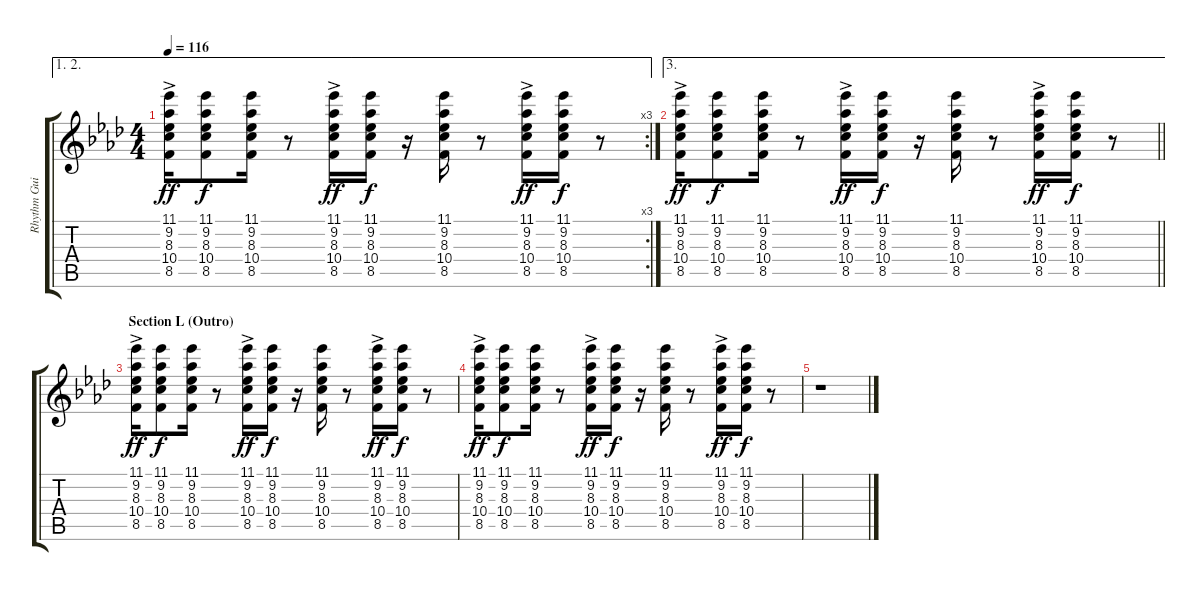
\track ("Rhythm Guitar" "Rhythm Gui") {instrument electricguitarclean}
\staff {score tabs}
\tuning (E4 B3 G3 D3 A2 E2) {hide}
\ae (1 2)
\rc 3
\ts (4 4)
\tempo 116
\clef g2
\ks ab
(11.1{ac} 9.2{ac} 8.3{ac} 10.4{ac} 8.5{ac}).16{dy ff} (11.1 9.2 8.3 10.4 8.5).8{dy f} (11.1 9.2 8.3 10.4 8.5).16 r.8 (11.1{ac} 9.2{ac} 8.3{ac} 10.4{ac} 8.5{ac}).16{dy ff} (11.1 9.2 8.3 10.4 8.5).16{dy f} r.16 (11.1 9.2 8.3 10.4 8.5).16 r.8 (11.1{ac} 9.2{ac} 8.3{ac} 10.4{ac} 8.5{ac}).16{dy ff} (11.1 9.2 8.3 10.4 8.5).16{dy f} r.8 |
\ae 3
\barLineRight lightlight
(11.1{ac} 9.2{ac} 8.3{ac} 10.4{ac} 8.5{ac}).16{dy ff} (11.1 9.2 8.3 10.4 8.5).8{dy f} (11.1 9.2 8.3 10.4 8.5).16 r.8 (11.1{ac} 9.2{ac} 8.3{ac} 10.4{ac} 8.5{ac}).16{dy ff} (11.1 9.2 8.3 10.4 8.5).16{dy f} r.16 (11.1 9.2 8.3 10.4 8.5).16 r.8 (11.1{ac} 9.2{ac} 8.3{ac} 10.4{ac} 8.5{ac}).16{dy ff} (11.1 9.2 8.3 10.4 8.5).16{dy f} r.8 |
\section ("" "Section L (Outro)")
(11.1{ac} 9.2{ac} 8.3{ac} 10.4{ac} 8.5{ac}).16{dy ff} (11.1 9.2 8.3 10.4 8.5).8{dy f} (11.1 9.2 8.3 10.4 8.5).16 r.8 (11.1{ac} 9.2{ac} 8.3{ac} 10.4{ac} 8.5{ac}).16{dy ff} (11.1 9.2 8.3 10.4 8.5).16{dy f} r.16 (11.1 9.2 8.3 10.4 8.5).16 r.8 (11.1{ac} 9.2{ac} 8.3{ac} 10.4{ac} 8.5{ac}).16{dy ff} (11.1 9.2 8.3 10.4 8.5).16{dy f} r.8 |
(11.1{ac} 9.2{ac} 8.3{ac} 10.4{ac} 8.5{ac}).16{dy ff} (11.1 9.2 8.3 10.4 8.5).8{dy f} (11.1 9.2 8.3 10.4 8.5).16 r.8 (11.1{ac} 9.2{ac} 8.3{ac} 10.4{ac} 8.5{ac}).16{dy ff} (11.1 9.2 8.3 10.4 8.5).16{dy f} r.16 (11.1 9.2 8.3 10.4 8.5).16 r.8 (11.1{ac} 9.2{ac} 8.3{ac} 10.4{ac} 8.5{ac}).16{dy ff} (11.1 9.2 8.3 10.4 8.5).16{dy f} r.8 |
r.1
